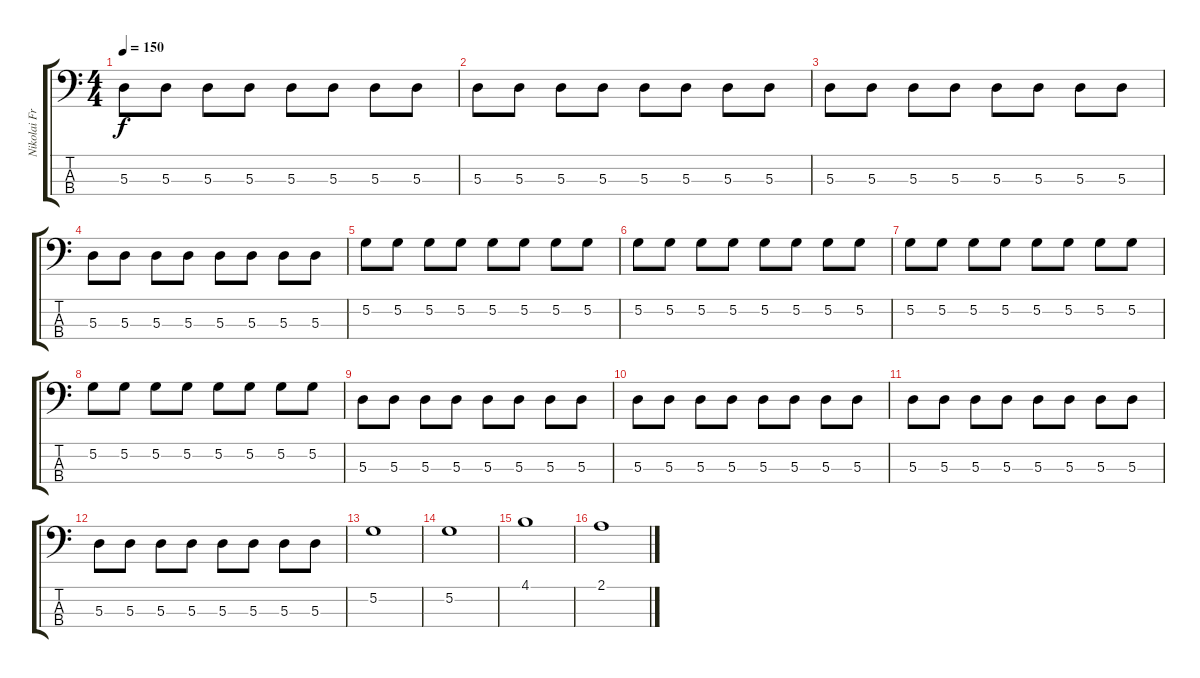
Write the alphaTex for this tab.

\track ("Nikolai Fraiture" "Nikolai Fr") {instrument electricbasspick}
\staff {score tabs}
\tuning (G2 D2 A1 E1) {hide}
\ts (4 4)
\tempo 150
\clef f4
\ks c
5.3.8{dy f} 5.3.8 5.3.8 5.3.8 5.3.8 5.3.8 5.3.8 5.3.8 |
5.3.8 5.3.8 5.3.8 5.3.8 5.3.8 5.3.8 5.3.8 5.3.8 |
5.3.8 5.3.8 5.3.8 5.3.8 5.3.8 5.3.8 5.3.8 5.3.8 |
5.3.8 5.3.8 5.3.8 5.3.8 5.3.8 5.3.8 5.3.8 5.3.8 |
5.2.8 5.2.8 5.2.8 5.2.8 5.2.8 5.2.8 5.2.8 5.2.8 |
5.2.8 5.2.8 5.2.8 5.2.8 5.2.8 5.2.8 5.2.8 5.2.8 |
5.2.8 5.2.8 5.2.8 5.2.8 5.2.8 5.2.8 5.2.8 5.2.8 |
5.2.8 5.2.8 5.2.8 5.2.8 5.2.8 5.2.8 5.2.8 5.2.8 |
5.3.8 5.3.8 5.3.8 5.3.8 5.3.8 5.3.8 5.3.8 5.3.8 |
5.3.8 5.3.8 5.3.8 5.3.8 5.3.8 5.3.8 5.3.8 5.3.8 |
5.3.8 5.3.8 5.3.8 5.3.8 5.3.8 5.3.8 5.3.8 5.3.8 |
5.3.8 5.3.8 5.3.8 5.3.8 5.3.8 5.3.8 5.3.8 5.3.8 |
5.2.1 |
5.2.1 |
4.1.1 |
2.1.1
